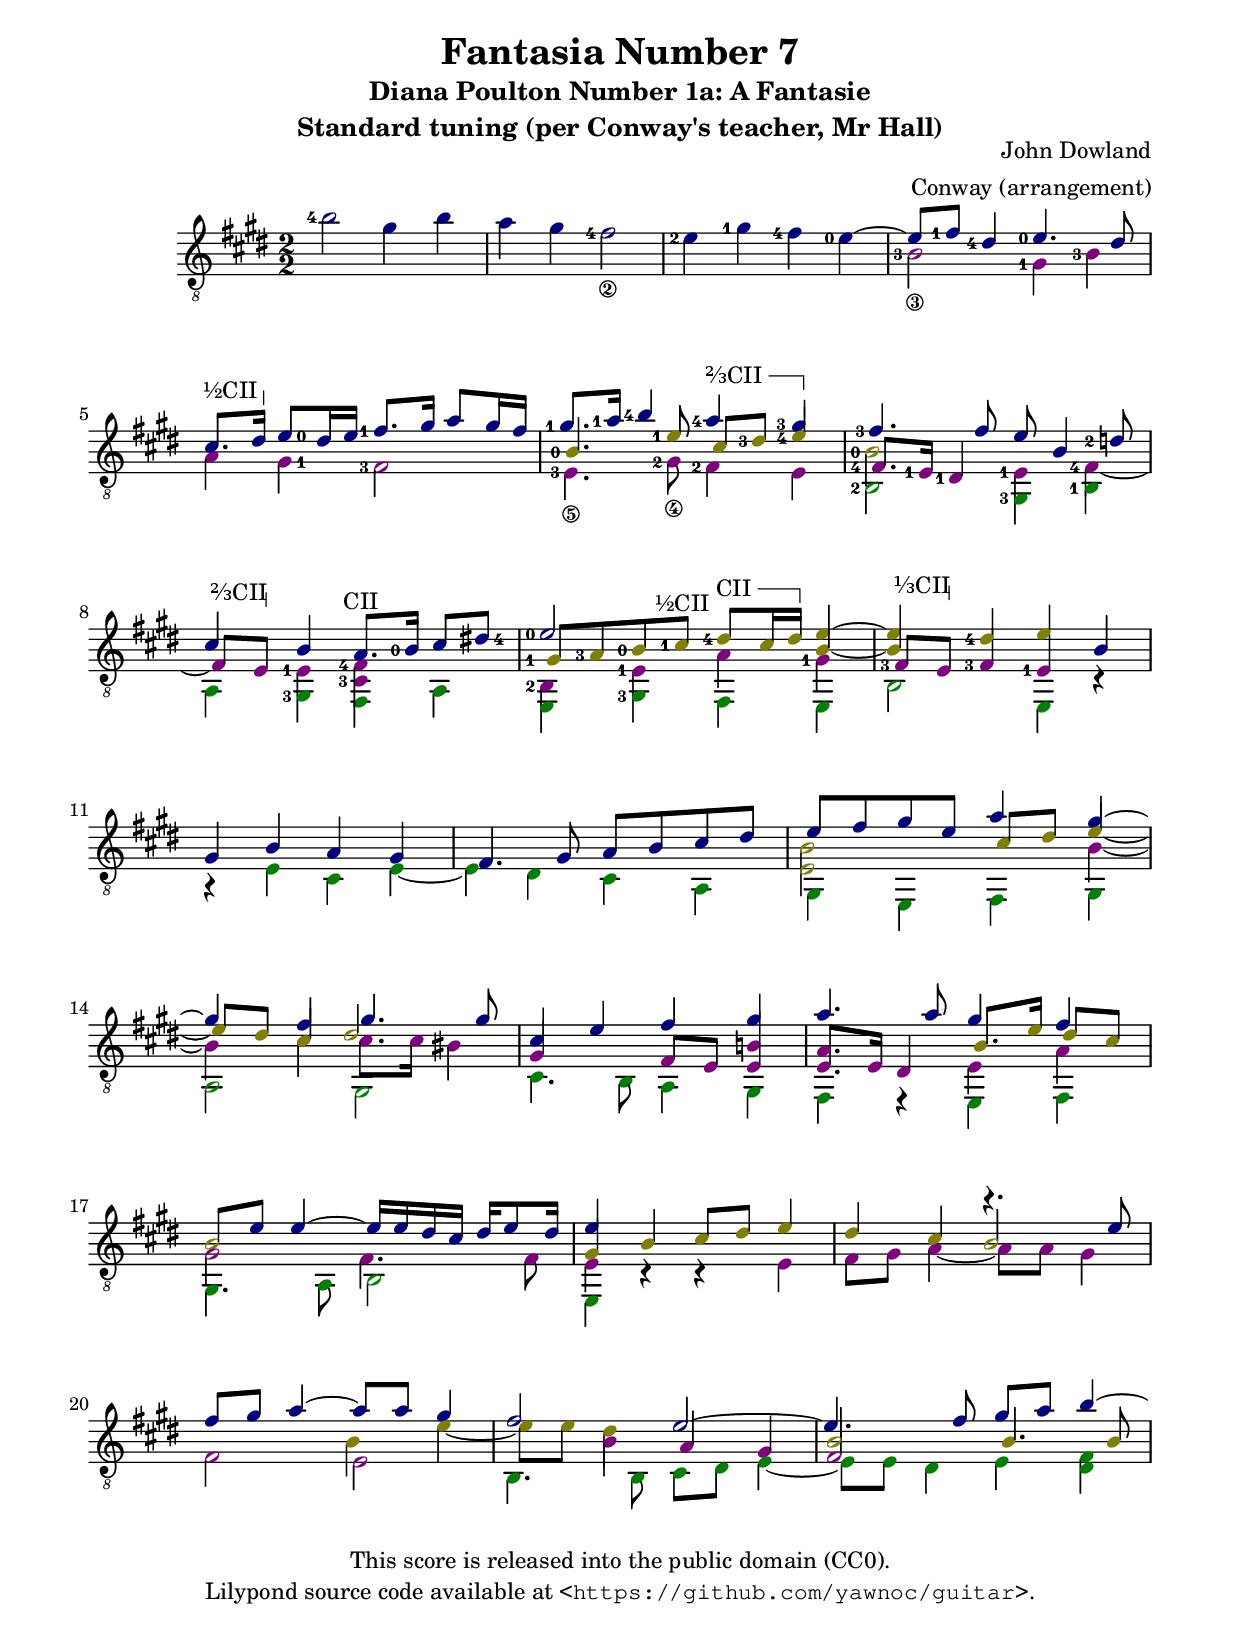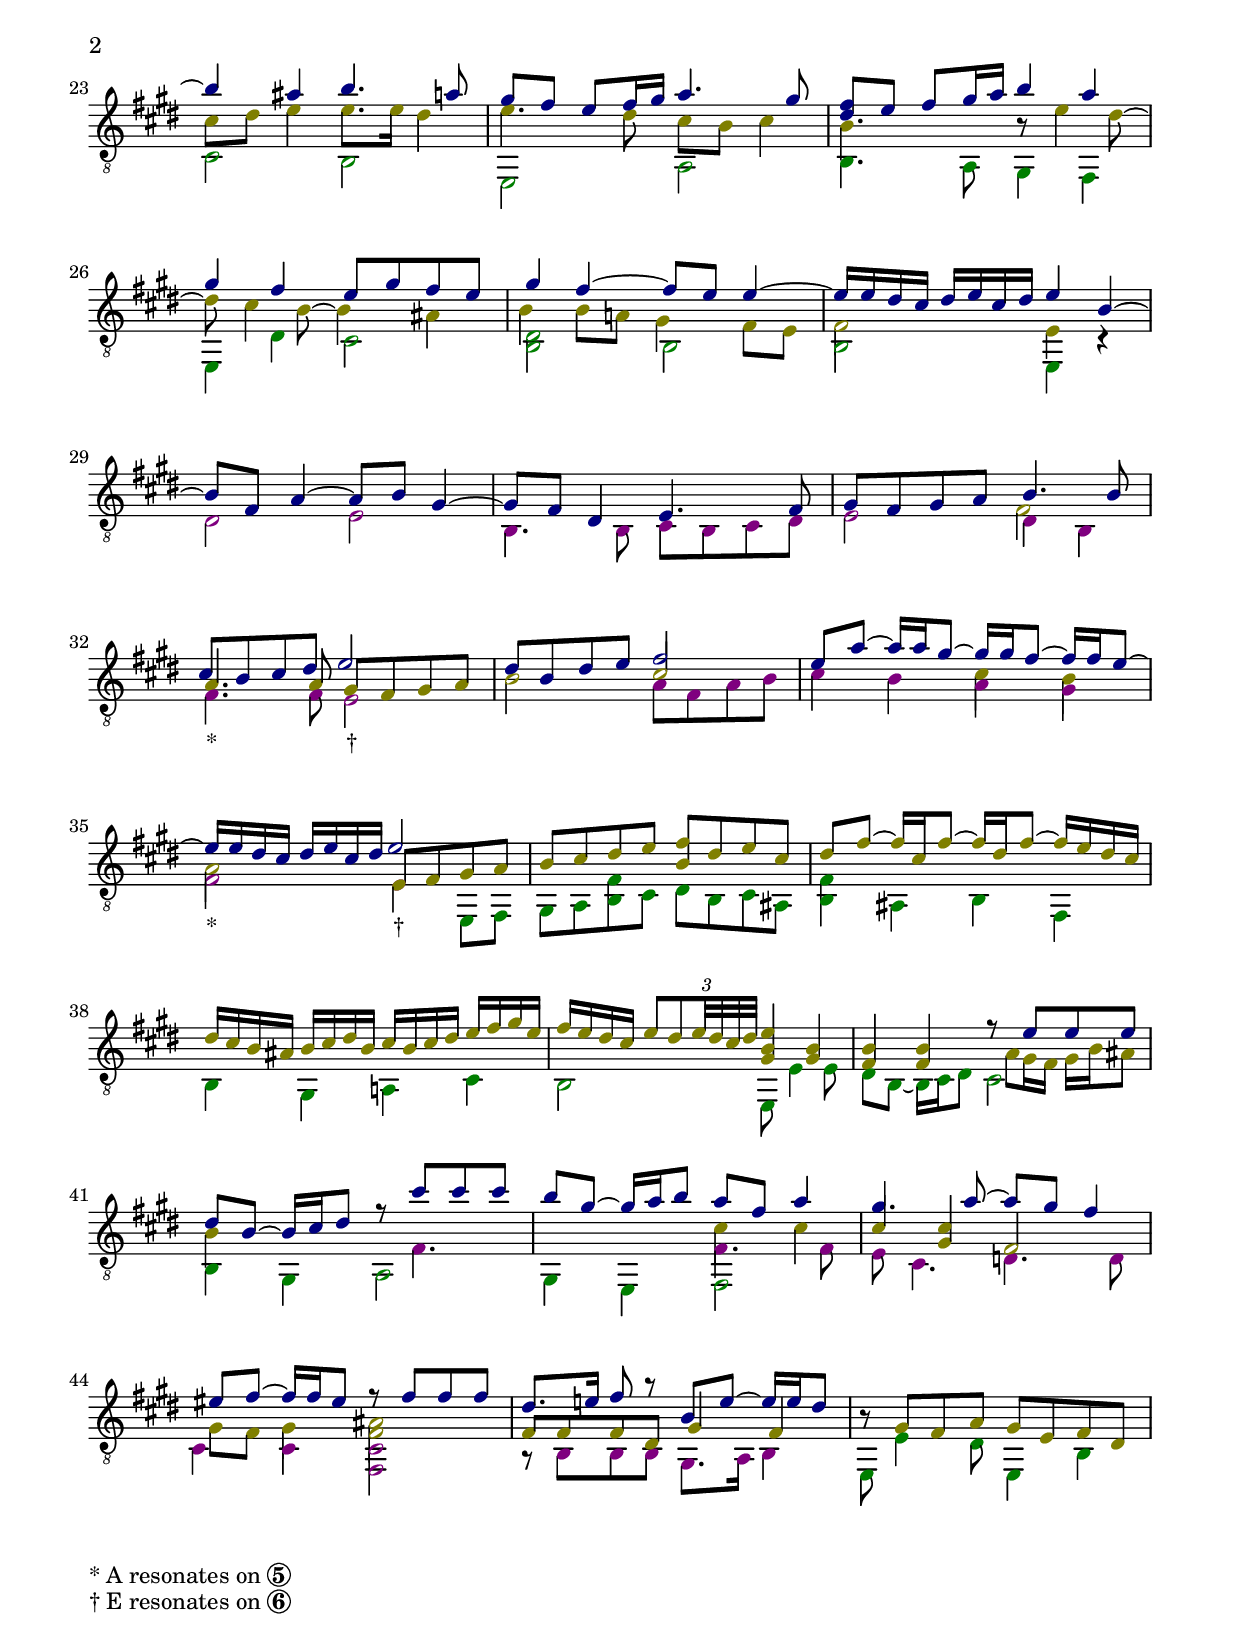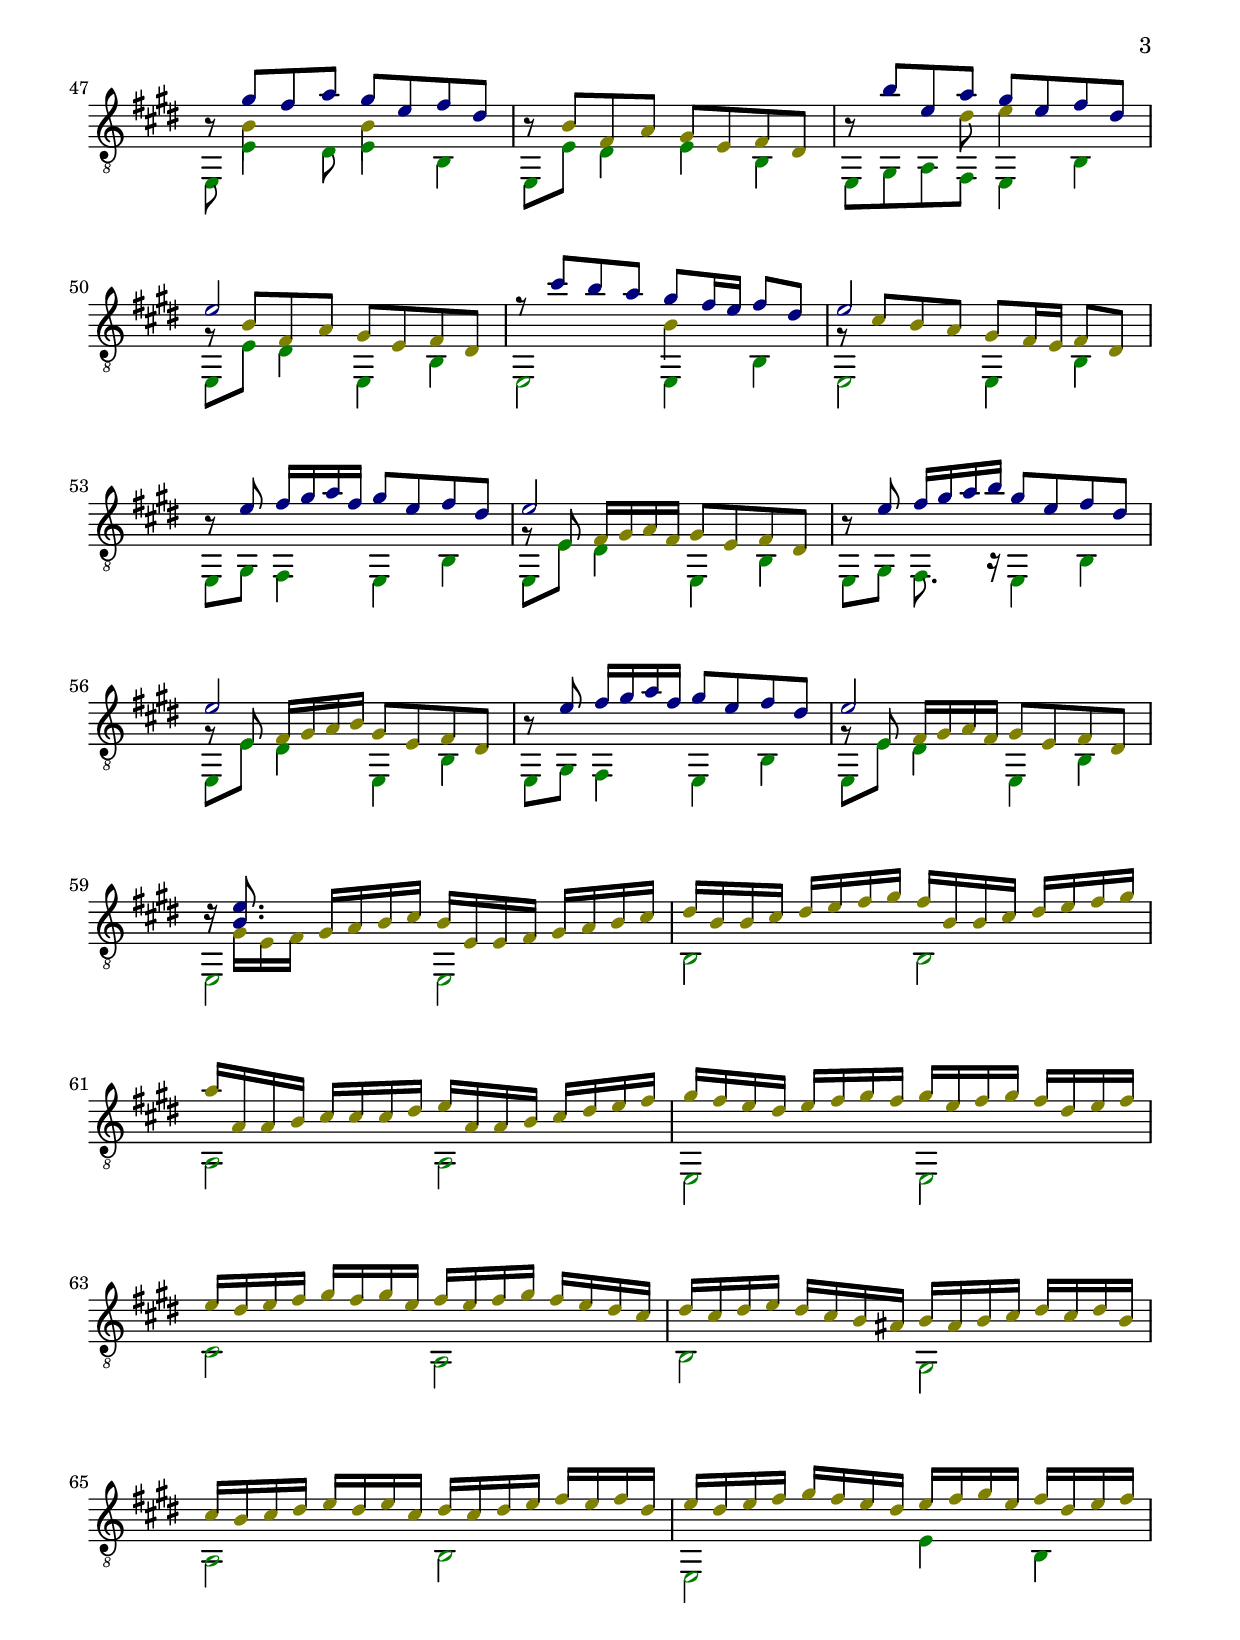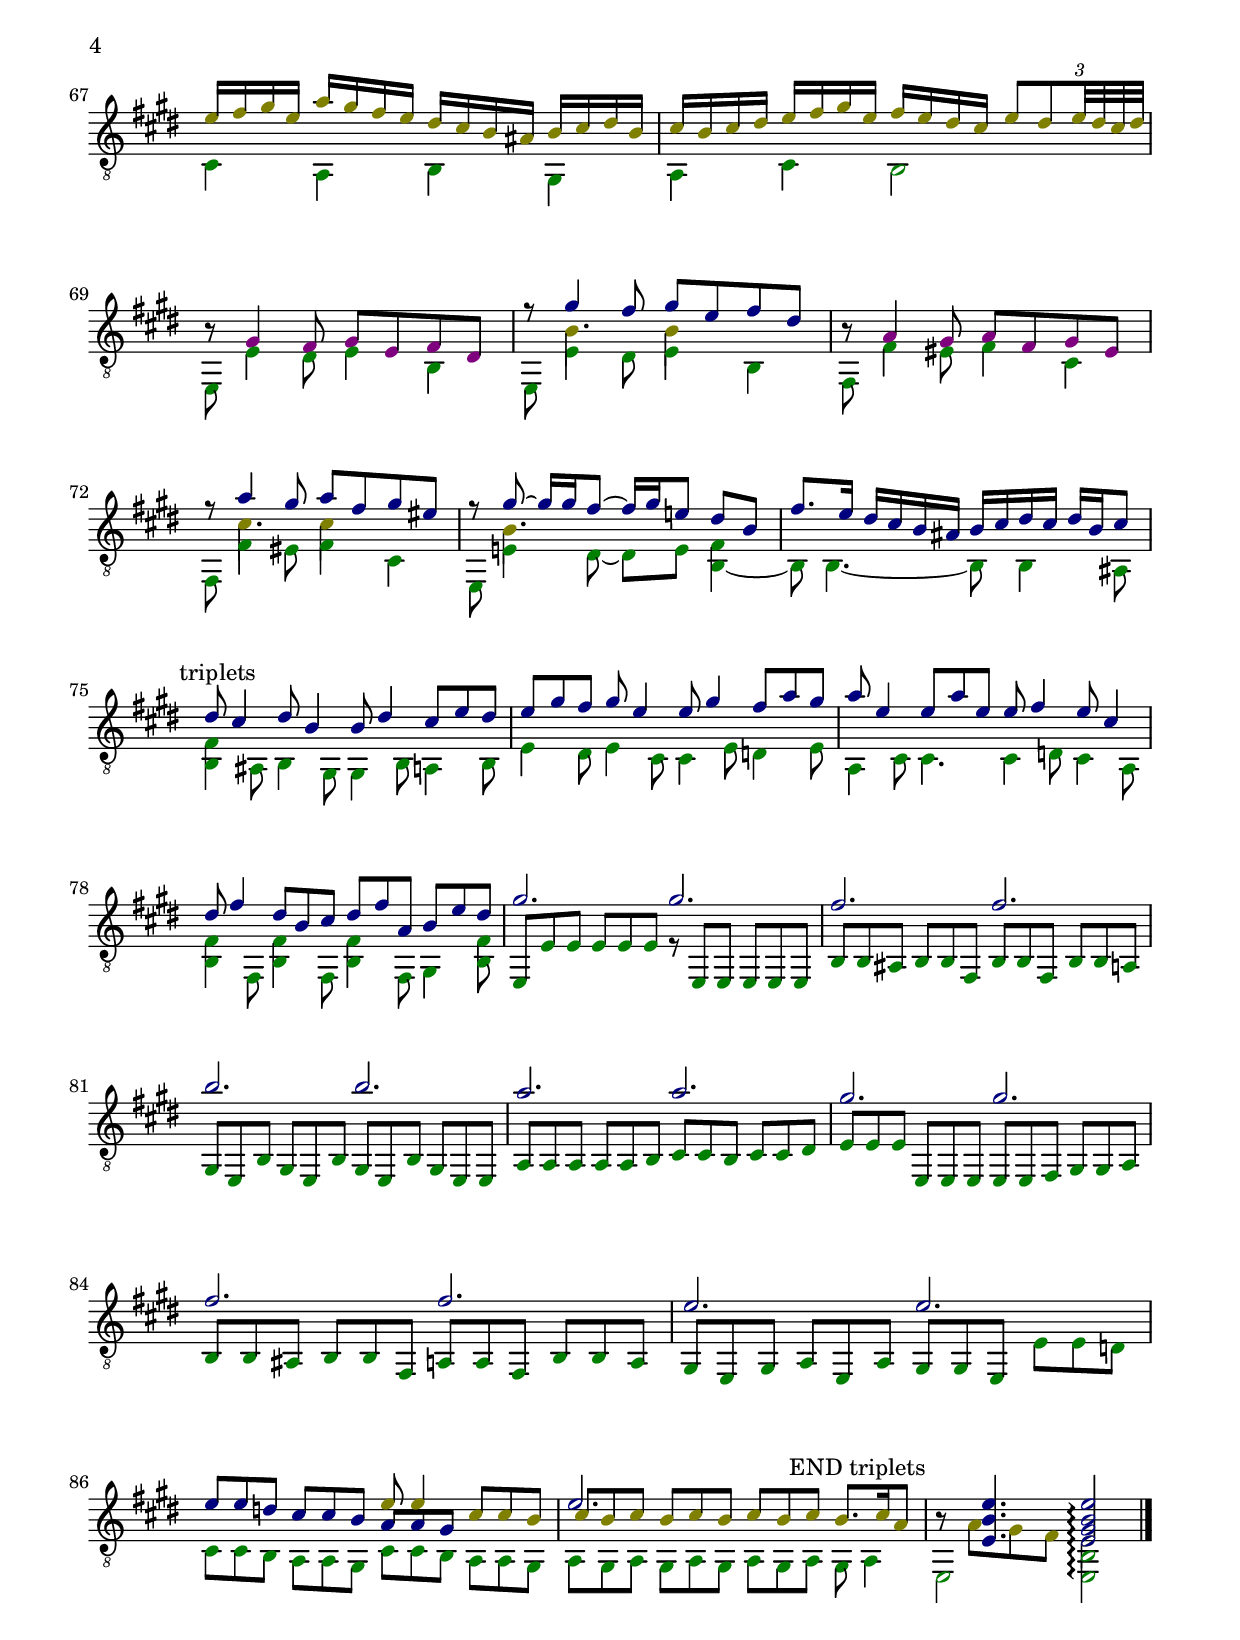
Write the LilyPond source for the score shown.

\version "2.18.2"


%%%%%%%%%%%%%%%%%%%%%%%%%%%%%%%%%%%%%%%%%%%%%%%%%%%%%%%%%%%%%%%%
% General
%%%%%%%%%%%%%%%%%%%%%%%%%%%%%%%%%%%%%%%%%%%%%%%%%%%%%%%%%%%%%%%%

\paper {
  top-margin = 1.5\cm
  left-margin = 1.5\cm
  right-margin = 1.5\cm
  bottom-margin = 1.5\cm
  ragged-last-bottom = ##f
  footnote-separator-markup = \markup { \vspace #1.5 }
}

globalSettings = {
  \accidentalStyle modern
  \compressFullBarRests
  \mergeDifferentlyHeadedOn
  \mergeDifferentlyDottedOn
  \numericTimeSignature
  \pointAndClickOff
  \override TextScript.extra-offset = #'(0 . 0.7)
  \override Score.FootnoteItem.annotation-line = ##f
}

origin-url = "https://github.com/yawnoc/guitar"

\header {
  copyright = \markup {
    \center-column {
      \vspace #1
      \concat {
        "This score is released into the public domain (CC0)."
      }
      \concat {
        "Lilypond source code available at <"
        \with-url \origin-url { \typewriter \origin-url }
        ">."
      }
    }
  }
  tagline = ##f
}

triplet = #(define-music-function
  (parser location music) (ly:music?)
  #{
    \tuplet 3/2 { $music }
  #}
)

tripletDuple = #(define-music-function
  (parser location music) (ly:music?)
  #{
    \tuplet 6/4 { $music }
  #}
)

overrideBeamedStemLengths = #(define-scheme-function
  (parser location lengths) (list?)
  #{
    \override Stem.details.beamed-lengths = $lengths
  #}
)
revertBeamedStemLengths = { \revert Stem.details.beamed-lengths }

overrideBeamVerticalPositions = #(define-scheme-function
  (parser location positions) (pair?)
  #{
    \override Beam.positions = $positions
  #}
)

%%%%%%%%%%%%%%%%%%%%%%%%%%%%%%%%%%%%%%%%%%%%%%%%%%%%%%%%%%%%%%%%
% Semantic bar lines
%%%%%%%%%%%%%%%%%%%%%%%%%%%%%%%%%%%%%%%%%%%%%%%%%%%%%%%%%%%%%%%%

barLineGoto = { \bar "||" }
barLineKeyChange = { \bar "||" }
barLineEnd = { \bar "|." }

%%%%%%%%%%%%%%%%%%%%%%%%%%%%%%%%%%%%%%%%%%%%%%%%%%%%%%%%%%%%%%%%
% Guitar notation
%%%%%%%%%%%%%%%%%%%%%%%%%%%%%%%%%%%%%%%%%%%%%%%%%%%%%%%%%%%%%%%%

stringNumbersAbove = { \set stringNumberOrientations = #'(up) }
stringNumbersBelow = { \set stringNumberOrientations = #'(down) }

fingeringAbove = { \set fingeringOrientations = #'(up) }
fingeringBelow = { \set fingeringOrientations = #'(down) }
fingeringAleft = { \set fingeringOrientations = #'(left) }
fingeringAright = { \set fingeringOrientations = #'(right) }

startGraceMusic = {
  <>(
  \override Fingering.font-size = -6
}
stopGraceMusic = {
  \revert Fingering.font-size
  <>)
}

overrideHorizontalShift = #(define-scheme-function
  (parser location distance) (number?)
  #{
    \override NoteColumn.force-hshift = $distance
  #}
)
revertHorizontalShift = { \revert NoteColumn.force-hshift }

overrideFingeringPadding = #(define-scheme-function
  (parser location distance) (number?)
  #{
    \override Fingering.padding = $distance
  #}
)

barreSpan = #(define-music-function
  (parser location label offsetPair music)
  (string? (pair? (cons 0 0)) ly:music?)
  (let
    (
      (elements (extract-named-music music '(NoteEvent EventChord)))
    )
    (if
      (pair? elements)
      (let
        (
          (first-element (first elements))
          (last-element (last elements))
        )
        (set!
          (ly:music-property first-element 'articulations)
          (cons
            (make-music 'TextSpanEvent 'span-direction -1)
            (ly:music-property first-element 'articulations)
          )
        )
        (set!
          (ly:music-property last-element 'articulations)
          (cons
            (make-music 'TextSpanEvent 'span-direction 1)
            (ly:music-property last-element 'articulations)
          )
        )
      )
    )
  )
  #{
    \once \override TextSpanner.font-shape = #'upright
    \once \override TextSpanner.style = #'line
    \once \override TextSpanner.extra-offset = #offsetPair
    \once \override TextSpanner.bound-details = #`(
      (left
        (text . ,#{ \markup { \raise #-0.7 { #label \hspace #0.7 }} #})
        (Y . 0)
        (padding . -0.8)
        (attach-dir . -2)
      )
      (right
        (text . ,#{ \markup { \draw-line #'(0 . -1.3) } #}) ;; draw hook
        (Y . 0)
        (padding . -0.5)
        (attach-dir . 2)
      )
    )
    \once \override TextSpanner #'after-line-breaking = #(lambda (grob)
      (let*
        (
          (originalGrob (ly:grob-original grob))
          (splitGrobs (ly:spanner-broken-into originalGrob))
        )
        (if
          (and
            (>= (length splitGrobs) 2)
            (not (eq? (car (last-pair splitGrobs)) grob))
          )
          (begin
            (ly:grob-set-nested-property! grob
              '(bound-details right text)
              #{ \markup { \draw-line #'(0 . 0) } #} ;; suppress draw hook
            )
            (ly:grob-set-property! grob
              'extra-offset
              (cons
                (car offsetPair)
                (+ (cdr offsetPair) 0.7) ;; correction for suppressed hook
              )
            )
            (ly:grob-set-nested-property! grob
              '(bound-details right padding)
              #'-3 ;; increase spanner length
            )
          )
        )
      )
    )
    $music
  #}
)

barre = #(define-scheme-function
  (parser location label) (string?)
  #{
    \markup {
      \center-align {
        \hspace #0.7
        $label
      }
    }
  #}
)

nighNextBarre = {
  \override TextScript.outside-staff-priority = #349 % < 350 (TextSpanner)
}

nudgeNextBarre = #(define-scheme-function
  (parser location distance) (number?)
  #{
    \once \override TextScript.X-offset = $distance
  #}
)

position = #(define-scheme-function
  (parser location label) (string?)
  #{
    \markup {
      \center-align {
        \hspace #0.5
        $label
      }
    }
  #}
)

#(define-markup-command
  (markupString layout properties stringNumber) (markup?)
  (interpret-markup layout properties
    #{
      \markup \circle { \bold #stringNumber }
    #}
  )
)

#(define-markup-command
  (resonatesOn layout properties note stringNumber) (markup? markup?)
  (interpret-markup layout properties
    #{
      \markup { #note "resonates on" \markupString #stringNumber }
    #}
  )
)

%%%%%%%%%%%%%%%%%%%%%%%%%%%%%%%%%%%%%%%%%%%%%%%%%%%%%%%%%%%%%%%%
% Goto statements
%%%%%%%%%%%%%%%%%%%%%%%%%%%%%%%%%%%%%%%%%%%%%%%%%%%%%%%%%%%%%%%%

overrideGotoVisibility = {
  \once \override Score.RehearsalMark #'break-visibility = #'#(#t #t #f)
}

makeGotoMark = #(define-scheme-function
  (parser location label) (string?)
  #{
    \mark \markup { \small \italic $label }
  #}
)

simultaneousMarkSeparator = {
  \cadenzaOn
    s1073741824 % stupid, but works
  \cadenzaOff
}

coda = {
  \overrideGotoVisibility
  \mark \markup { \musicglyph #"scripts.coda" }
}

fine = {
  \overrideGotoVisibility
  \makeGotoMark Fine
}

dcAlCoda = {
  \overrideGotoVisibility
  \makeGotoMark "D.C. al Coda"
}

dcAlFine = {
  \overrideGotoVisibility
  \makeGotoMark "D.C. al Fine"
}

toCoda = {
  \overrideGotoVisibility
  \makeGotoMark "to Coda"
}



\header {
  title = "Fantasia Number 7"
  subtitle = \markup {
    \center-column {
      "Diana Poulton Number 1a: A Fantasie"
      "Standard tuning (per Conway's teacher, Mr Hall)"
    }
  }
  composer = "John Dowland"
  arranger = "Conway (arrangement)"
}


initialSignatures = {
  \clef "treble_8"
  \key e \major
  \time 2/2
  \set Timing.beamExceptions = #'()
  \set Timing.baseMoment = #(ly:make-moment 1/4)
  \set Timing.beatStructure = #'(1 1 1 1)
  \set Timing.beamExceptions = #'(
    (
      end
        .
      (
        ((1 . 8) . (4 4)) ;; quavers by fours
        ((1 . 12) . (3 3 3 3)) ;; anything shorter by beat
      )
    )
  )
  \set Staff.connectArpeggios = ##t
}


markTriplets = #(define-scheme-function
  (parser location alignment text) (number? markup?)
  #{
    \once \override Score.RehearsalMark.self-alignment-X = $alignment
    \mark \markup { \normalsize $text }
  #}
)

bareTuplets = {
  \omit TupletBracket
  \omit TupletNumber
}


highVoiceMusic = {
  
  \override NoteHead.color = #darkblue
  
  % Main theme high
  \barNumberCheck #1
  \relative c'' {
    \fingeringAleft
    \stringNumbersBelow
    \stemDown
    <b-4>2 gis4 b |
    a gis <fis-4 \2>2 |
    <e-2>4 <gis-1> <fis-4> <e-0>~ |
    \stemUp
    e8 <fis-1> <dis-4>4 <e-0>4. dis8 |
    \barreSpan ½CII { cis8. dis16 } \once \fingeringAright <e-0>8 dis16 e
      <fis-1>8. gis16 a8 gis16 fis |
    <gis-1>8. <a-1>16 <b-4>4 <a-4> <gis-3> |
    \once \overrideHorizontalShift #0.3 <fis-3>4. fis8 e8 b4 <d-2>8 |
    cis4 b a8. <b-0>16 cis8 \once \fingeringAright <dis-4> |
    <e-0>2 s2 |
    s2 s4
  }
  
  % Main theme low
  \barNumberCheck #10
  \relative c' {
    b4 |
    gis b a gis |
    fis4. gis8 a b cis dis |
    e fis gis e a4 gis~ |
    gis
      \shiftOn
        \once \overrideHorizontalShift #0
        fis
      \shiftOff
      \once \overrideHorizontalShift #0.45 gis4. gis8 |
    cis,4 e fis gis |
    a4. a8 gis4 fis |
    b,8 e e4~ e16 e dis cis dis16 e8 dis16 |
    e4
  }
  
  % Tee-tee taa high
  \barNumberCheck #18
  \relative c'' {
    s4 s2 |
    s2 c4.\rest e,8 |
    fis8 gis a4~ a8 a gis4 |
    fis2 e2~ |
    \once \overrideHorizontalShift #-0.25 e4. fis8 gis8 a b4~ |
    b ais b4. a8 |
    gis8 fis e8 fis16 gis a4. gis8 |
    <fis dis>8 e fis8 gis16 a b4 a |
    gis fis e8 gis fis e |
    gis4 fis~ fis8 e e4~ |
    e16 e dis cis dis e cis dis e4
  }
  
  % Tee-tee taa low
  \barNumberCheck #28
  \relative c' {
    b4~ |
    b8 fis a4~ a8 b gis4~ |
    gis8 fis dis4 e4. fis8 |
    gis fis gis a b4. b8 |
    \shiftOn
    \overrideHorizontalShift #-0.45 cis b cis dis e2 |
    \revertHorizontalShift
    dis8 b dis e \once \overrideHorizontalShift #0 fis2 |
    \shiftOff
    e8 a~ a16 a gis8~ gis16 gis fis8~ fis16 fis e8~ |
    e16 e dis cis dis e cis dis
      \shiftOn
        \once \overrideHorizontalShift #-0.3 e2 |
      \shiftOff
  }
  
  % Ascending scale
  \barNumberCheck #36
  {
    s1 * 3 |
    s2
  }
  
  % Tee-tee-tee
  \barNumberCheck #39
  \relative c' {
    s2 |
    s2 r8 e e e |
    dis b~ b16 cis dis8 r8 cis' cis cis |
    b8 gis~ gis16 a b8 a8 fis a4 |
    gis4. a8~ a gis fis4 |
    eis8 fis~ fis16 fis eis8 r8 fis fis fis |
    dis8. e16 fis8 r b,8 e~ e16 e dis8 |
  }
  
  % Majestic theme
  \barNumberCheck #46
  \relative c' {
    s1 |
    b8\rest gis' fis a gis e fis dis |
    s1 |
    b8\rest b' e, a gis e fis dis |
    e2 s2 |
    r8 cis' b a gis8 fis16 e fis8 dis |
    e2 s2 |
    b8\rest e fis16 gis a fis gis8 e fis dis |
    e2 s2 |
    b8\rest e fis16 gis a b gis8 e fis dis |
    e2 s2 |
    b8\rest e fis16 gis a fis gis8 e fis dis |
    e2 s2 |
  }
  
  % Scale runs
  \barNumberCheck #59
  \relative c' {
    d16\rest <e b>8. s4 s2 |
    s1 * 9 |
  }
  
  % Majestic interlude
  \barNumberCheck #69
  \relative c'' {
    s1 |
    r8 gis4 fis8 gis e fis dis |
    s1 |
    r8 a'4 gis8 a fis gis eis |
    r8 gis~ gis16 gis fis8~ fis16 gis e8 dis b |
    fis'8. e16 dis cis b ais
      b16 cis dis cis dis b cis8 |
  }
  
  % Triplet runs
  \barNumberCheck #75
  \markTriplets #-1 "triplets"
  \bareTuplets
  \relative c' {
    \triplet { dis8 cis4 } \triplet { dis8 b4 }
      \triplet { b8 dis4 } \triplet { cis8 e dis } |
    \triplet { e8 gis fis } \triplet { gis8 e4 }
      \triplet { e8 gis4 } \triplet { fis8 a gis } |
    \triplet { a8 e4 } \triplet { e8 a e }
      \triplet { e8 fis4 } \triplet { e8 cis4 } |
    \triplet { dis8 fis4 } \triplet { dis8 b cis }
      \triplet { dis8 fis a, } \triplet { b e dis } |
    \tripletDuple { gis2. } \tripletDuple { gis } |
    \tripletDuple { fis } \tripletDuple { fis } |
    \tripletDuple { b } \tripletDuple { b } |
    \tripletDuple { a } \tripletDuple { a } |
    \tripletDuple { gis } \tripletDuple { gis } |
    \tripletDuple { fis } \tripletDuple { fis } |
    \tripletDuple { e } \tripletDuple { e } |
    \triplet { e8 e d } \triplet { cis cis b }
      \once \overrideBeamVerticalPositions #'(0.75 . 0.75)
      \triplet { a a gis } s4 |
    \tripletDuple { e'2. } s2 |
    \markTriplets #1 "END triplets"
  }
  
  % Finishing chords
  \barNumberCheck #88
  \relative c' {
    b8\rest <e, b' e>4.
      <e gis b e>2 \arpeggio
      \barLineEnd
  }
  
}


lowVoiceMusic = {
  
  \override NoteHead.color = #darkgreen
  
  % Main theme high
  \barNumberCheck #1
  \relative c {
    \fingeringAleft
    s1 * 6 |
    <b-2>2 <gis-3>4 <b-1> |
    a <gis-3> fis^\barre CII a |
    e <gis-3> fis e |
    b'2 e,4
  }
  
  % Main theme low
  \barNumberCheck #10
  \relative c {
    r4 |
    r4 e cis e~ |
    e dis cis a |
    gis e fis gis |
    a2 gis |
    cis4. b8 a4 gis |
    fis r e fis |
    \shiftOn
    \overrideHorizontalShift #0
      gis4.
    \shiftOff
      a8 b2 |
    e,4
  }
  
  % Tee-tee taa high
  \barNumberCheck #18
  \relative c {
    s4 s4 s4 |
    s1 * 2 |
    b4. b8 cis8 dis e4~ |
    \once \overrideHorizontalShift #1 e8 e dis4 e4 <dis fis> |
    cis2 b |
    e, a |
    b4. a8 gis4 fis |
    e dis' cis2 |
    <b dis> b |
    b e,4
  }
  
  % Tee-tee taa low
  \barNumberCheck #28
  \relative c {
    r4 |
    s1 * 6 |
    s2
  }
  
  % Ascending scale
  \barNumberCheck #35
  \relative c, {
    s4 e8 fis |
    gis a <b fis'> cis dis b cis ais |
    <b fis'>4 ais b fis |
    b gis a cis |
    b2
  }
  
  % Tee-tee-tee
  \barNumberCheck #39
  \relative c, {
    e8 e'4 e8 |
    dis8 b~ b16 cis dis8 cis2 |
    b4 gis a2 |
    gis4 e fis2 |
    s1 * 3 |
  }
  
  % Majestic theme
  \barNumberCheck #46
  \relative c, {
    e8 e'4 dis8 e,4 b' |
    e,8 e'4 dis8 e4 b |
    e,8 e' dis4 e b |
    e,8 gis a fis e4 b' |
    e,8 e' dis4 e, b' |
    e,2 e4 b' |
    e,2 e4 b' |
    e,8 gis fis4 e b' |
    e,8 e' dis4 e, b' |
    e,8[ gis] fis8. b16\rest e,4 b' |
    e,8 e' dis4 e, b' |
    e,8 gis fis4 e b' |
    e,8 e' dis4 e, b' |
  }
  
  % Scale runs
  \barNumberCheck #59
  \relative c, {
    e2 e |
    b' b |
    a a |
    e e |
    cis' a |
    b gis |
    a b |
    e, e'4 b |
    cis a b gis |
    a cis b2 |
  }
  
  % Majestic interlude
  \barNumberCheck #69
  \relative c, {
    e8 e'4 dis8 e4 b |
    e,8 e'4 dis8 e4 b |
    fis8 fis'4 eis8 fis4 cis |
    fis,8 fis'4 eis8 fis4 cis |
    e,8 e'4 dis8~ dis e <b~ fis'>4 |
    b8 b4.~ b8 b4 ais8 |
  }
  
  % Triplet runs
  \barNumberCheck #75
  \bareTuplets
  \relative c {
    \triplet { <b fis'>4 ais8 } \triplet { b4 gis8 }
      \triplet { gis4 b8 } \triplet { a4 b8 } |
    \triplet { e4 dis8 } \triplet { e4 cis8 }
      \triplet { cis4 e8 } \triplet { d4 e8 } |
    \triplet { a,4 cis8 } \triplet { cis4. }
      \triplet { cis4 d8 } \triplet { cis4 a8 } |
    \triplet { <b fis'>4 fis8 } \triplet { <b fis'>4 fis8 }
      \triplet { <b fis'>4 fis8 } \triplet { gis4 <b fis'>8 } |
    \shiftOn
    \stemUp
    \triplet { e,8 e' e } \triplet { e e e }
      \triplet { r e, e } \triplet { e e e } |
    \triplet { b' b ais } \triplet { b b fis }
      \triplet { b b fis } \triplet { b b a } |
    \triplet { gis e b' } \triplet { gis e b' }
      \triplet { gis e b' } \triplet { gis e e } |
    \triplet { a a a } \triplet { a a b }
      \triplet { cis cis b } \triplet { cis cis dis } |
    \triplet { e e e } \triplet { e, e e }
      \triplet { e e fis } \triplet { gis gis a } |
    \triplet { b b ais } \triplet { b b fis }
      \triplet { a a fis } \triplet { b b a } |
    \triplet { gis e gis } \triplet { a e a }
      \triplet { gis gis e }
    \stemDown
    \shiftOff
      \triplet { e' e d } |
    \triplet { cis cis b } \triplet { a a gis }
      \triplet { cis cis b } \triplet { a a gis } |
    \triplet { a gis a } \triplet { gis a gis }
      \triplet { a gis a } \triplet { gis8 a4 } |
  }
  
  % Finishing chords
  \barNumberCheck #88
  \relative c, {
    e2 \shiftOn <e b'>2 \arpeggio |
  }
  
}


upperMiddleVoiceMusic = {
  
  \override NoteHead.color = #darkyellow
  
  % Main theme high
  \barNumberCheck #1
  \relative c' {
    \fingeringAleft
    s1 * 5 |
    \once \overrideHorizontalShift #0.4 <b-0>4. <e-1>8
      cis8 <dis-3>
      \once \overrideHorizontalShift #0 <e-4>4 |
    \stemDown
    \once \overrideHorizontalShift #0 <b-0>2 s2 |
    \stemUp
    s1 |
    \nighNextBarre
    \once \overrideFingeringPadding #1
    <gis-1>8 <a-3> <b-0> <cis-1>^\barre ½CII
      \barreSpan CII { <dis-4>8 cis16 \shiftOff dis } <e~ b_~>4 |
    <e b> <dis-4> e
    \shiftOn
  }
  
  % Main theme low
  \barNumberCheck #10
  \relative c' {
    s4 |
    s1 * 2 |
    \stemDown
    <b e,>2
    \stemUp
      cis8 dis
      \once \overrideHorizontalShift #0
      \once \override Tie.staff-position = #2.1
      e4_~ |
    e8 dis
      \shiftOff cis4 \shiftOn
      \once \overrideHorizontalShift #-0.75 dis2 |
    s1 |
    s2 \stemUp b8. e16 dis8 cis |
      \shiftOff
      \stemDown
        \once \omit Stem b2
      \stemUp
      \shiftOn
      s2 |
    \once \overrideHorizontalShift #0 gis4
  }
  
  % Tee-tee taa high
  \barNumberCheck #18
  \relative c' {
    b4 cis8 dis e4 |
    dis4 cis b2 |
    \stemDown
    s2 b4 e_~ |
    \once \overrideHorizontalShift #0.9 e8 e
      \once \overrideHorizontalShift #0 dis4 s2 |
    \stemUp
      \shiftOnn
      \once \overrideHorizontalShift #0
        b2
      \shiftOn
      b4. b8 |
    \stemDown
    \overrideHorizontalShift #0
    cis8 dis e4 e8. e16 dis4 |
    e4. dis8
      \once \overrideBeamVerticalPositions #'(-2.4 . -2.6) cis8 b
      cis4 |
    b4. s8 b8\rest e4 dis8~ |
    dis8 cis4 b8~
    \revertHorizontalShift
      b4 ais |
    b4 b8 a gis4 fis8 e |
    \overrideHorizontalShift #0
    fis2 e4
    \revertHorizontalShift
    \stemUp
  }
  
  % Tee-tee taa low
  \barNumberCheck #28
  \relative c {
    s4 |
    s1 * 2 |
    s2 \stemDown fis2 \stemUp |
    \shiftOff
    \footnote "*" #'(0 . -4) \markup { "*" \resonatesOn A 5 }
    a4. a8 gis fis gis a |
    \stemDown b2 \stemUp cis |
    \shiftOn
    s2
      \stemDown
      \overrideHorizontalShift #0
      cis4 b |
    \footnote "*" #'(0 . -4) \markup { }
    a2
      \stemUp
      \revertHorizontalShift
  }
  
  % Ascending scale
  \barNumberCheck #35
  \relative c {
    \shiftOff
    e8 fis gis a |
    b cis dis e <fis b,> dis e cis |
    dis fis~ fis16 cis fis8~ fis16 dis fis8~ fis16 e dis cis |
    dis cis b ais b cis dis b cis b cis dis e fis gis e |
    fis e dis cis \triplet { e8 dis e32 dis cis dis } <e b gis>4
    \shiftOn
  }
  
  % Tee-tee-tee
  \barNumberCheck #39
  \relative c' {
    <b gis>4 |
    <b fis> <b fis>
      \stemDown
      \once \overrideHorizontalShift #1.3
      a8 gis16 fis gis16 b ais8 |
    \once \overrideHorizontalShift #0 b4 s4 s2 |
    s2
      \overrideHorizontalShift #0
      \shiftOnn cis4
      \shiftOn cis |
      \stemUp
    cis <cis gis> fis,2 |
    \shiftOff
    \stemDown
    gis8 fis gis4 <ais fis>2 |
    \stemUp
    \shiftOn
    \once \overrideBeamVerticalPositions #'(0 . 0)
    fis8 fis fis dis
      \revertHorizontalShift
      gis4 fis |
  }
  
  % Majestic theme
  \barNumberCheck #46
  \relative c' {
    b8\rest gis fis a gis e fis dis |
    \overrideHorizontalShift #0
    \stemDown s8 b'4 s8 b4 s4 \stemUp |
    \revertHorizontalShift
    b8\rest b8 fis a gis e fis dis |
    \overrideHorizontalShift #0
    \stemDown s4. dis'8 e4 s4 \stemUp |
    \revertHorizontalShift
    g,8\rest b8 fis a gis e fis dis |
    s2
      \stemDown
        \once \overrideHorizontalShift #0 b'4
      \stemUp
      s4 |
    g8\rest cis b a gis8 fis16 e fis8 dis |
    s1 |
    g8\rest e fis16 gis a fis gis8 e fis dis |
    s1 |
    g8\rest e fis16 gis a b gis8 e fis dis |
    s1 |
    g8\rest e fis16 gis a fis gis8 e fis dis |
  }
  
  % Scale runs
  \barNumberCheck #59
  \relative c' {
    s16 \stemDown gis e fis \stemUp gis a b cis
      b e, e fis gis a b cis |
    dis b b cis dis e fis gis
      fis b, b cis dis e fis gis |
    a a, a b cis cis cis dis
      e a, a b cis dis e fis |
    gis fis e dis e fis gis fis
      gis e fis gis fis dis e fis |
    e dis e fis gis fis gis e
      fis e fis gis fis e dis cis |
    dis cis dis e dis cis b ais
      b ais b cis dis cis dis b |
    cis b cis dis e dis e cis
      dis cis dis e fis e fis dis |
    e dis e fis gis fis e dis
      e fis gis e
      fis dis e fis |
    e fis gis e
      a gis fis e
      dis cis b ais
      b cis dis b |
    cis b cis dis
      e fis gis e
      fis e dis cis
      \triplet { e8 dis e32 dis cis dis } |
  }
  
  % Majestic interlude
  \barNumberCheck #69
  \relative c' {
    \overrideHorizontalShift #0
    \stemDown
    s1 |
    s8 b4. b4 s4 |
    s1 |
    s8 cis4. cis4 s4 |
    s8 b4. s2 |
    s1 |
    \stemUp
    \revertHorizontalShift
  }
  
  % Triplet runs
  \barNumberCheck #75
  \bareTuplets
  \relative c' {
    s1 * 11 |
    s2
      \overrideHorizontalShift #0
      \triplet { e8 e4 }
      \revertHorizontalShift
      \triplet { cis8 cis b } |
    \triplet { cis b cis } \triplet { b cis b }
      \triplet { cis b cis } \triplet { b8. cis16 a8 } |
  }
  
  % Finishing chords
  \barNumberCheck #88
  \relative c' {
    \stemDown
    s8 a gis fis \shiftOff e2 |
  }
  
}


lowerMiddleVoiceMusic = {
  
  \override NoteHead.color = #darkmagenta
  
  % Main theme high
  \barNumberCheck #1
  \relative c' {
    \fingeringAleft
    \stringNumbersBelow
    s1 * 3 |
    \shiftOff
    <b-3 \3>2 <gis-1>4 <b-3> |
    a \once \fingeringAright <gis-1> <fis-3>2 |
    \once \overrideHorizontalShift #0.3 <e-3 \5>4. <gis-2 \4>8
      \barreSpan ⅔CII { <fis-2>4 e } |
    \shiftOn
    \stemUp
    \overrideBeamedStemLengths #'(3)
    \once \overrideFingeringPadding #1
    <fis-4>8. <e-1>16 <dis-1>4 \stemDown
    \revertBeamedStemLengths
      \overrideHorizontalShift #0 <e-1>4 <fis-4>~ |
      \revertHorizontalShift
    \stemUp
    \barreSpan ⅔CII { fis8 e } \stemDown
      \overrideHorizontalShift #0 <e-1>4 <cis-3 fis-4>4 a |
    <b-2> <e-1> a <gis-1> |
      \revertHorizontalShift
    \stemUp
    \barreSpan ⅓CII { <fis-3>8 e }
      \overrideHorizontalShift #0 <fis-3>4 <e-1>
      \revertHorizontalShift
    \stemDown
  }
  
  % Main theme low
  \barNumberCheck #10
  \relative c {
    s4 |
    s1 * 2 |
    s2 s4 \overrideHorizontalShift #0 b'4~ |
    b \revertHorizontalShift
      \shiftOff cis \shiftOn
      \once \overrideHorizontalShift #0.3
        cis8. cis16
      bis4 |
    \stemUp
    \once \overrideHorizontalShift #0 gis4 s4
      \once \overrideHorizontalShift #0 fis8 e
      \once \overrideHorizontalShift #0 <e b'>4 |
    \once \overrideHorizontalShift #0 <e a>8. e16 dis4
      \stemDown
      \overrideHorizontalShift #0 e4 a |
      \revertHorizontalShift
    \shiftOnn
      \once \overrideHorizontalShift #0 gis2
    \shiftOn
      fis4. fis8 |
    \once \overrideHorizontalShift #0 e4
  }
  
  % Tee-tee taa high
  \barNumberCheck #18
  \relative c {
    \shiftOff
    r4 r e |
    fis8 gis a4~ a8 a gis4 |
    fis2 e |
    \shiftOnn
    s4 \once \overrideHorizontalShift #0 b'
    \shiftOn
    \stemUp
      a gis |
    \once \overrideHorizontalShift #0 fis2 s2 |
    \stemDown
    s1 * 5 |
    s2 s4
  }
  
  % Tee-tee taa low
  \barNumberCheck #28
  \relative c {
    s4 |
    \shiftOff
    dis2 e |
    b4. b8 cis b cis dis |
    e2 dis4 b |
    fis'4. fis8
      \footnote "†" #'(0 . -2.5) \markup { "†" \resonatesOn E 6 }
      e2 |
    s2 a8 fis a b |
    cis4 b a gis |
    fis2
      \footnote "†" #'(0 . -2.5) \markup { }
      e4
    \shiftOn
  }
  
  % Ascending scale
  \barNumberCheck #35
  {
    s4 |
    s1 * 3 |
    s2
  }
  
  % Tee-tee-tee
  \barNumberCheck #39
  \relative c {
    s2 |
    s1 |
    s2 s8 fis4. |
    s2 \once \overrideHorizontalShift #0 fis4. fis8 |
    e8 cis4. d4. d8 |
    \once \overrideHorizontalShift #-1.3 cis4
    \overrideHorizontalShift #0
    cis <cis fis,>2 |
    \revertHorizontalShift
    r8 b b b gis8. a16 b4 |
  }
  
  % Majestic theme
  \barNumberCheck #46
  {
    s1 * 13 |
  }
  
  % Scale runs
  \barNumberCheck #59
  {
    s1 * 10 |
  }
  
  % Majestic interlude
  \barNumberCheck #69
  \relative c' {
    \stemUp
    b8\rest gis4 fis8 gis e fis dis |
    s1 |
    b'8\rest a4 gis8 a fis gis eis |
    s1 * 3 |
    \stemDown
  }
  
}


allMusic = {
  \new Staff \with {
    midiInstrument = #"acoustic guitar (nylon)"
    \consists "Span_arpeggio_engraver"
  }
  \globalSettings
  \initialSignatures
  <<
    << \highVoiceMusic >>
      \\
    << \lowVoiceMusic >>
      \\
    << \upperMiddleVoiceMusic >>
      \\
    << \lowerMiddleVoiceMusic >>
  >>
}


\score {
  \allMusic
}

\score {
  \allMusic
  \midi { }
}
